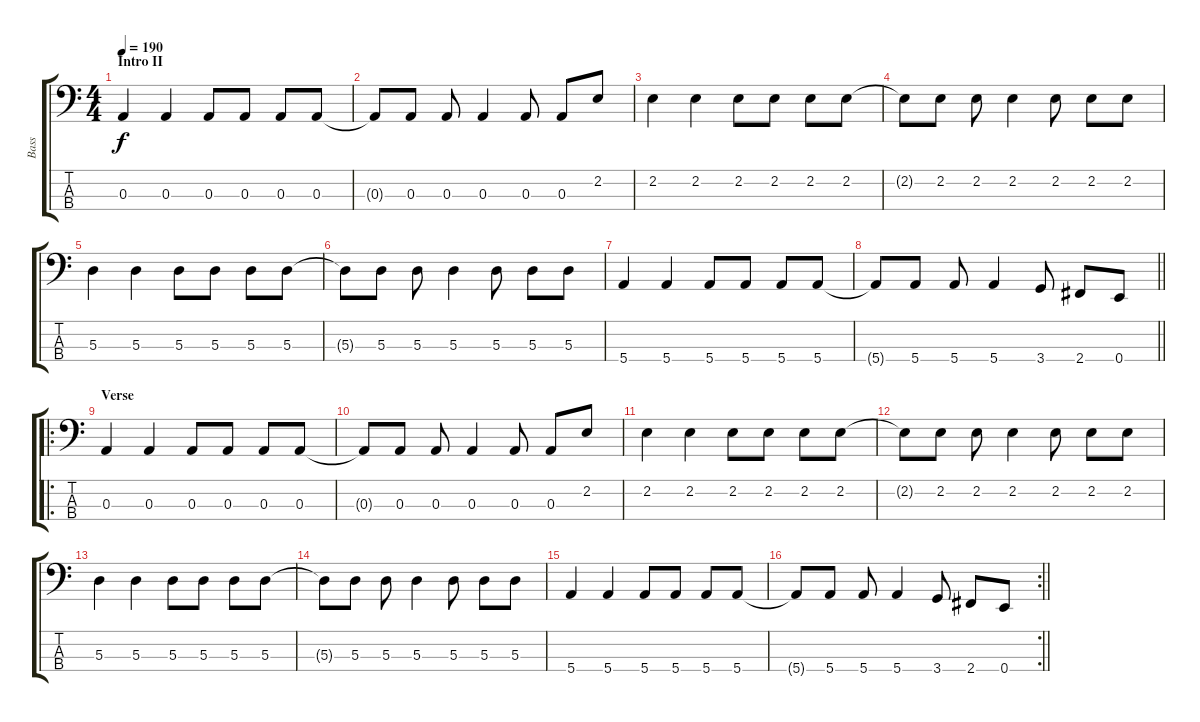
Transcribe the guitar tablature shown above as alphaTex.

\track ("Bass" "Bass") {instrument electricbassfinger}
\staff {score tabs}
\tuning (G2 D2 A1 E1) {hide}
\ts (4 4)
\section ("" "Intro II")
\tempo 190
\clef f4
\ks c
0.3.4{dy f} 0.3.4 0.3.8 0.3.8 0.3.8 0.3.8 |
0.3{t}.8 0.3.8 0.3.8 0.3.4 0.3.8 0.3.8 2.2.8 |
2.2.4 2.2.4 2.2.8 2.2.8 2.2.8 2.2.8 |
2.2{t}.8 2.2.8 2.2.8 2.2.4 2.2.8 2.2.8 2.2.8 |
5.3.4 5.3.4 5.3.8 5.3.8 5.3.8 5.3.8 |
5.3{t}.8 5.3.8 5.3.8 5.3.4 5.3.8 5.3.8 5.3.8 |
5.4.4 5.4.4 5.4.8 5.4.8 5.4.8 5.4.8 |
\barLineRight lightlight
5.4{t}.8 5.4.8 5.4.8 5.4.4 3.4.8 2.4.8 0.4.8 |
\ro
\section ("" "Verse")
0.3.4 0.3.4 0.3.8 0.3.8 0.3.8 0.3.8 |
0.3{t}.8 0.3.8 0.3.8 0.3.4 0.3.8 0.3.8 2.2.8 |
2.2.4 2.2.4 2.2.8 2.2.8 2.2.8 2.2.8 |
2.2{t}.8 2.2.8 2.2.8 2.2.4 2.2.8 2.2.8 2.2.8 |
5.3.4 5.3.4 5.3.8 5.3.8 5.3.8 5.3.8 |
5.3{t}.8 5.3.8 5.3.8 5.3.4 5.3.8 5.3.8 5.3.8 |
5.4.4 5.4.4 5.4.8 5.4.8 5.4.8 5.4.8 |
\rc 2
\barLineRight lightlight
5.4{t}.8 5.4.8 5.4.8 5.4.4 3.4.8 2.4.8 0.4.8
